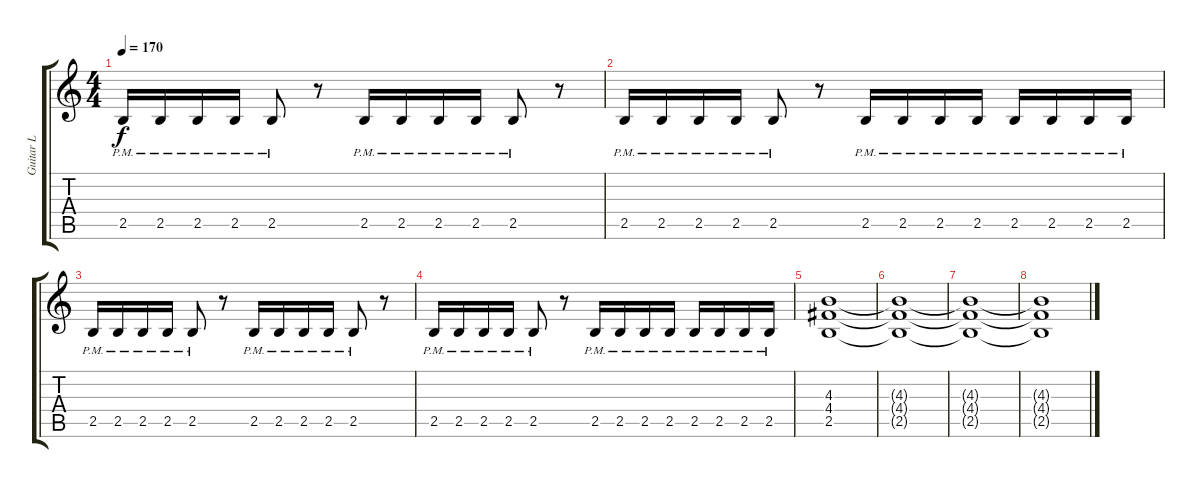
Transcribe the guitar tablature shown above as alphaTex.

\track ("Guitar L" "Guitar L") {instrument distortionguitar}
\staff {score tabs}
\tuning (E4 B3 G3 D3 A2 E2) {hide}
\ts (4 4)
\tempo 170
\clef g2
\ks c
2.5{pm}.16{dy f} 2.5{pm}.16 2.5{pm}.16 2.5{pm}.16 2.5{pm}.8 r.8 2.5{pm}.16 2.5{pm}.16 2.5{pm}.16 2.5{pm}.16 2.5{pm}.8 r.8 |
2.5{pm}.16 2.5{pm}.16 2.5{pm}.16 2.5{pm}.16 2.5{pm}.8 r.8 2.5{pm}.16 2.5{pm}.16 2.5{pm}.16 2.5{pm}.16 2.5{pm}.16 2.5{pm}.16 2.5{pm}.16 2.5{pm}.16 |
2.5{pm}.16 2.5{pm}.16 2.5{pm}.16 2.5{pm}.16 2.5{pm}.8 r.8 2.5{pm}.16 2.5{pm}.16 2.5{pm}.16 2.5{pm}.16 2.5{pm}.8 r.8 |
2.5{pm}.16 2.5{pm}.16 2.5{pm}.16 2.5{pm}.16 2.5{pm}.8 r.8 2.5{pm}.16 2.5{pm}.16 2.5{pm}.16 2.5{pm}.16 2.5{pm}.16 2.5{pm}.16 2.5{pm}.16 2.5{pm}.16 |
(4.3 4.4 2.5).1{volume 4} |
(4.3{t} 4.4{t} 2.5{t}).1 |
(4.3{t} 4.4{t} 2.5{t}).1 |
(4.3{t} 4.4{t} 2.5{t}).1
